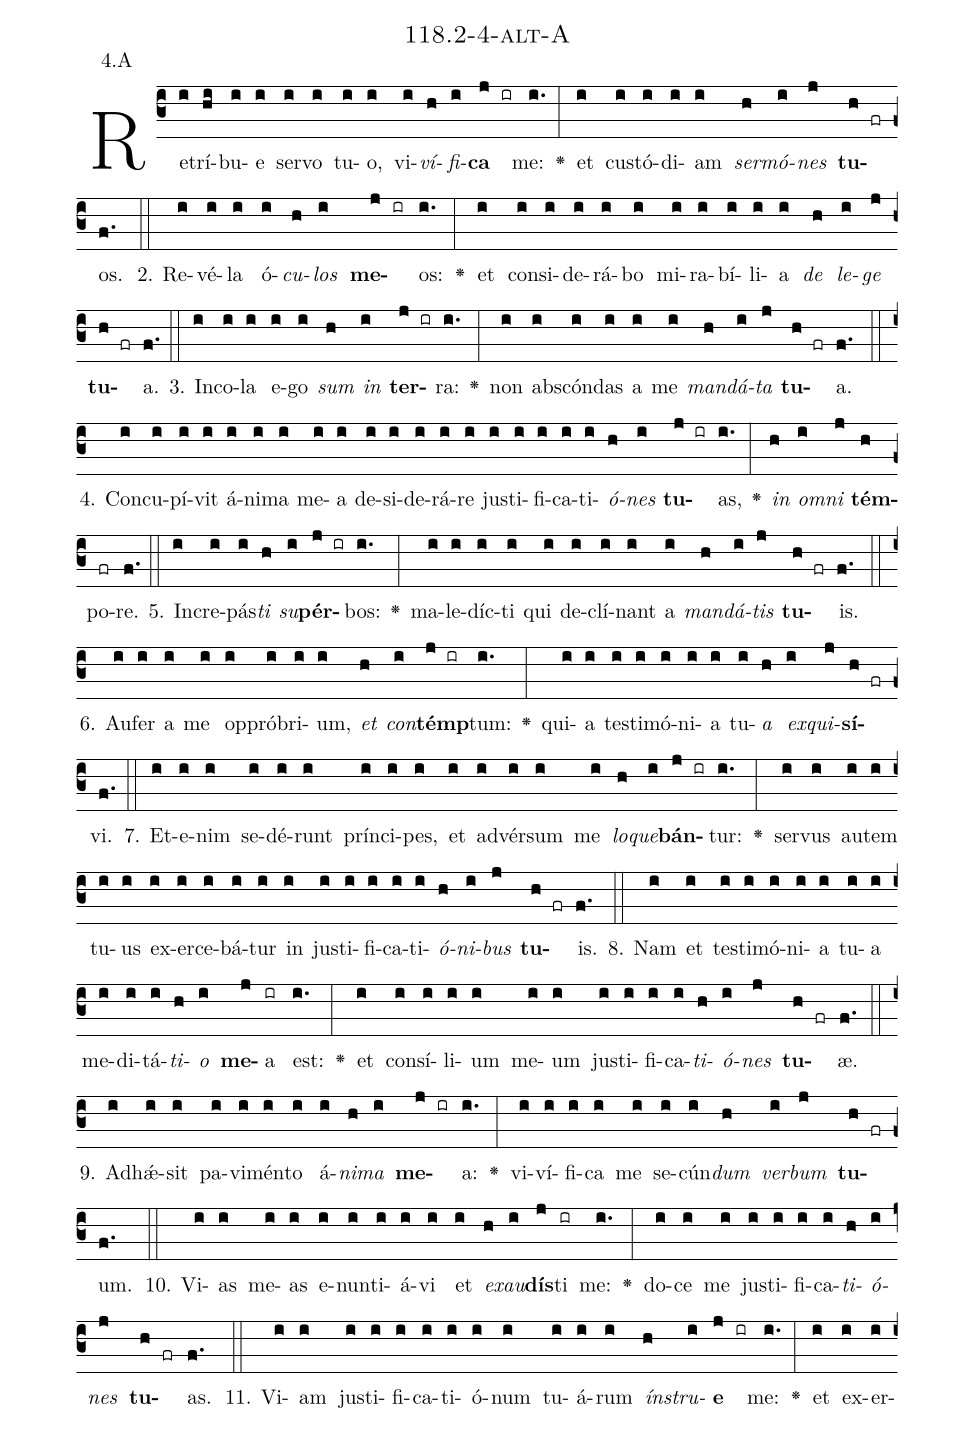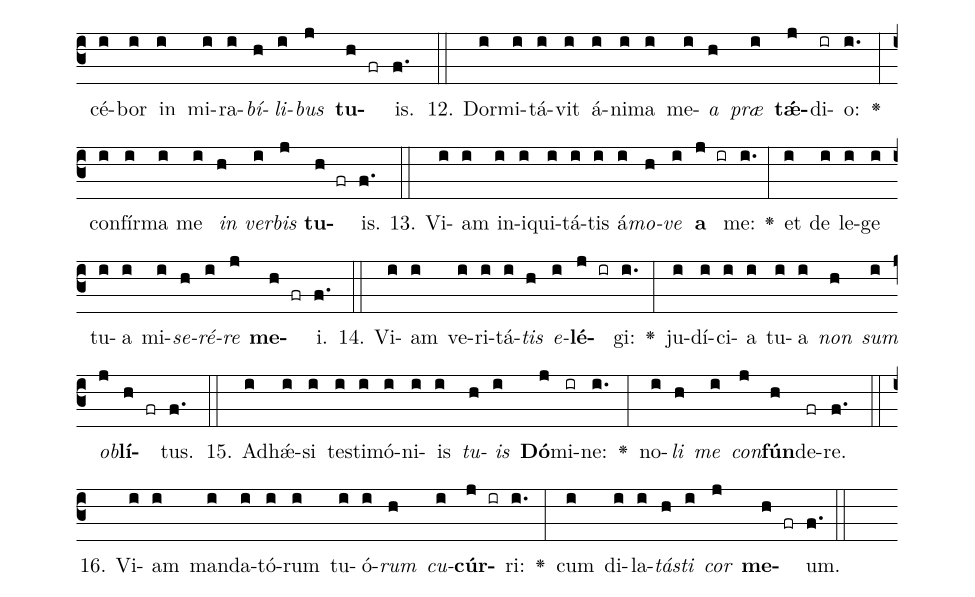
name: 118.2-4-alt-A;
annotation: 4.A;
%%
(c3)Re(i)trí(hi)bu(i)e(i) ser(i)vo(i) tu(i)o,(i) vi(i)<i>ví</i>(h)<i>fi</i>(i)<b>ca</b>(j ir) me:(i.) <v>\greheightstar</v>(:) et(i) cus(i)tó(i)di(i)am(i) <i>ser</i>(h)<i>mó</i>(i)<i>nes</i>(j) <b>tu</b>(h fr)os.(f.) (::)
2. Re(i)vé(i)la(i) ó(i)<i>cu</i>(h)<i>los</i>(i) <b>me</b>(j ir)os:(i.) <v>\greheightstar</v>(:) et(i) con(i)si(i)de(i)rá(i)bo(i) mi(i)ra(i)bí(i)li(i)a(i) <i>de</i>(h) <i>le</i>(i)<i>ge</i>(j) <b>tu</b>(h fr)a.(f.) (::)
3. In(i)co(i)la(i) e(i)go(i) <i>sum</i>(h) <i>in</i>(i) <b>ter</b>(j ir)ra:(i.) <v>\greheightstar</v>(:) non(i) abs(i)cón(i)das(i) a(i) me(i) <i>man</i>(h)<i>dá</i>(i)<i>ta</i>(j) <b>tu</b>(h fr)a.(f.) (::)
4. Con(i)cu(i)pí(i)vit(i) á(i)ni(i)ma(i) me(i)a(i) de(i)si(i)de(i)rá(i)re(i) jus(i)ti(i)fi(i)ca(i)ti(i)<i>ó</i>(h)<i>nes</i>(i) <b>tu</b>(j ir)as,(i.) <v>\greheightstar</v>(:) <i>in</i>(h) <i>om</i>(i)<i>ni</i>(j) <b>tém</b>(h)po(fr)re.(f.) (::)
5. In(i)cre(i)pás(i)<i>ti</i>(h) <i>su</i>(i)<b>pér</b>(j ir)bos:(i.) <v>\greheightstar</v>(:) ma(i)le(i)díc(i)ti(i) qui(i) de(i)clí(i)nant(i) a(i) <i>man</i>(h)<i>dá</i>(i)<i>tis</i>(j) <b>tu</b>(h fr)is.(f.) (::)
6. Au(i)fer(i) a(i) me(i) op(i)pró(i)bri(i)um,(i) <i>et</i>(h) <i>con</i>(i)<b>témp</b>(j ir)tum:(i.) <v>\greheightstar</v>(:) qui(i)a(i) tes(i)ti(i)mó(i)ni(i)a(i) tu(i)<i>a</i>(h) <i>ex</i>(i)<i>qui</i>(j)<b>sí</b>(h fr)vi.(f.) (::)
7. Et(i)e(i)nim(i) se(i)dé(i)runt(i) prín(i)ci(i)pes,(i) et(i) ad(i)vér(i)sum(i) me(i) <i>lo</i>(h)<i>que</i>(i)<b>bán</b>(j ir)tur:(i.) <v>\greheightstar</v>(:) ser(i)vus(i) au(i)tem(i) tu(i)us(i) ex(i)er(i)ce(i)bá(i)tur(i) in(i) jus(i)ti(i)fi(i)ca(i)ti(i)<i>ó</i>(h)<i>ni</i>(i)<i>bus</i>(j) <b>tu</b>(h fr)is.(f.) (::)
8. Nam(i) et(i) tes(i)ti(i)mó(i)ni(i)a(i) tu(i)a(i) me(i)di(i)tá(i)<i>ti</i>(h)<i>o</i>(i) <b>me</b>(j)a(ir) est:(i.) <v>\greheightstar</v>(:) et(i) con(i)sí(i)li(i)um(i) me(i)um(i) jus(i)ti(i)fi(i)ca(i)<i>ti</i>(h)<i>ó</i>(i)<i>nes</i>(j) <b>tu</b>(h fr)æ.(f.) (::)
9. Ad(i)hǽ(i)sit(i) pa(i)vi(i)mén(i)to(i) á(i)<i>ni</i>(h)<i>ma</i>(i) <b>me</b>(j ir)a:(i.) <v>\greheightstar</v>(:) vi(i)ví(i)fi(i)ca(i) me(i) se(i)cún(i)<i>dum</i>(h) <i>ver</i>(i)<i>bum</i>(j) <b>tu</b>(h fr)um.(f.) (::)
10. Vi(i)as(i) me(i)as(i) e(i)nun(i)ti(i)á(i)vi(i) et(i) <i>ex</i>(h)<i>au</i>(i)<b>dís</b>(j)ti(ir) me:(i.) <v>\greheightstar</v>(:) do(i)ce(i) me(i) jus(i)ti(i)fi(i)ca(i)<i>ti</i>(h)<i>ó</i>(i)<i>nes</i>(j) <b>tu</b>(h fr)as.(f.) (::)
11. Vi(i)am(i) jus(i)ti(i)fi(i)ca(i)ti(i)ó(i)num(i) tu(i)á(i)rum(i) <i>ín</i>(h)<i>stru</i>(i)<b>e</b>(j ir) me:(i.) <v>\greheightstar</v>(:) et(i) ex(i)er(i)cé(i)bor(i) in(i) mi(i)ra(i)<i>bí</i>(h)<i>li</i>(i)<i>bus</i>(j) <b>tu</b>(h fr)is.(f.) (::)
12. Dor(i)mi(i)tá(i)vit(i) á(i)ni(i)ma(i) me(i)<i>a</i>(h) <i>præ</i>(i) <b>tǽ</b>(j)di(ir)o:(i.) <v>\greheightstar</v>(:) con(i)fír(i)ma(i) me(i) <i>in</i>(h) <i>ver</i>(i)<i>bis</i>(j) <b>tu</b>(h fr)is.(f.) (::)
13. Vi(i)am(i) in(i)i(i)qui(i)tá(i)tis(i) á(i)<i>mo</i>(h)<i>ve</i>(i) <b>a</b>(j ir) me:(i.) <v>\greheightstar</v>(:) et(i) de(i) le(i)ge(i) tu(i)a(i) mi(i)<i>se</i>(h)<i>ré</i>(i)<i>re</i>(j) <b>me</b>(h fr)i.(f.) (::)
14. Vi(i)am(i) ve(i)ri(i)tá(i)<i>tis</i>(h) <i>e</i>(i)<b>lé</b>(j ir)gi:(i.) <v>\greheightstar</v>(:) ju(i)dí(i)ci(i)a(i) tu(i)a(i) <i>non</i>(h) <i>sum</i>(i) <i>ob</i>(j)<b>lí</b>(h fr)tus.(f.) (::)
15. Ad(i)hǽ(i)si(i) tes(i)ti(i)mó(i)ni(i)is(i) <i>tu</i>(h)<i>is</i>(i) <b>Dó</b>(j)mi(ir)ne:(i.) <v>\greheightstar</v>(:) no(i)<i>li</i>(h) <i>me</i>(i) <i>con</i>(j)<b>fún</b>(h)de(fr)re.(f.) (::)
16. Vi(i)am(i) man(i)da(i)tó(i)rum(i) tu(i)ó(i)<i>rum</i>(h) <i>cu</i>(i)<b>cúr</b>(j ir)ri:(i.) <v>\greheightstar</v>(:) cum(i) di(i)la(i)<i>tás</i>(h)<i>ti</i>(i) <i>cor</i>(j) <b>me</b>(h fr)um.(f.) (::)
